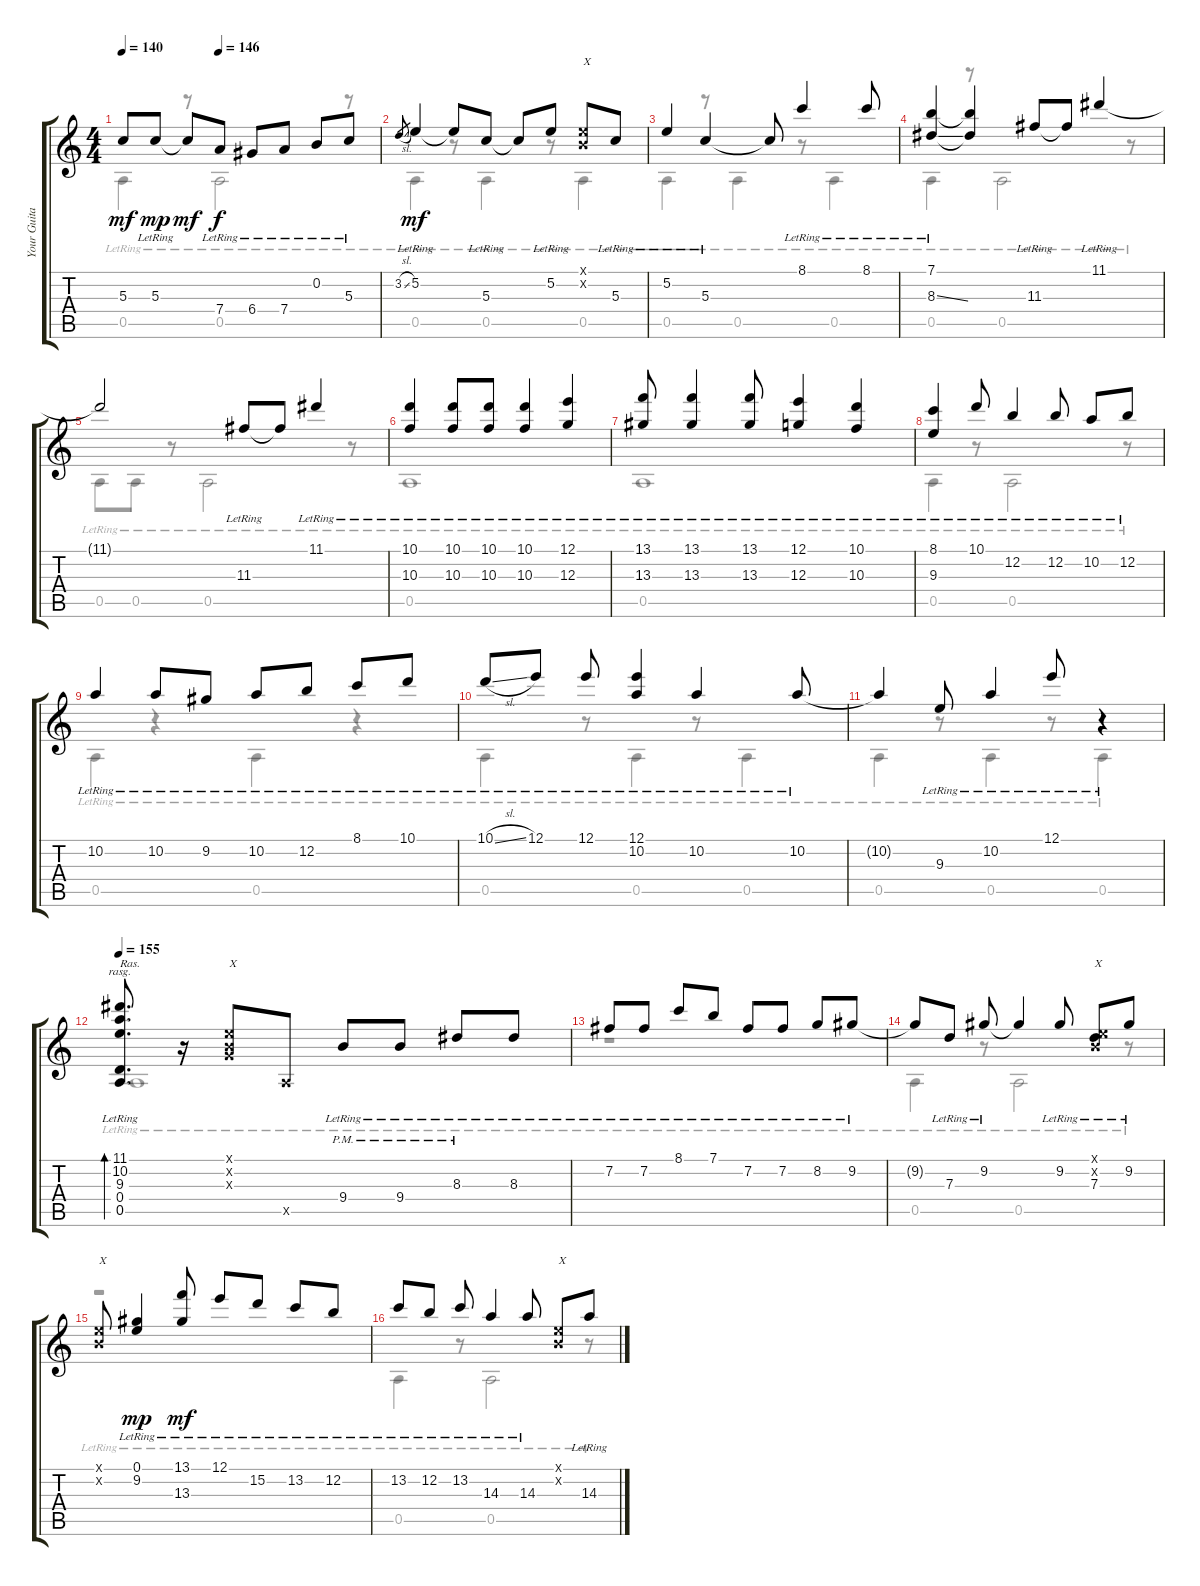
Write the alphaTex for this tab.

\track ("Your Guitar" "Your Guita") {instrument acousticguitarsteel}
\staff {score tabs}
\tuning (E4 B3 G3 D3 A2 E2) {hide}
\voice
\ts (4 4)
\tempo 140
\tempo (146 0.375)
\clef g2
\ks c
5.3{t}.8{dy mf} 5.3{lr}.8{dy mp} 5.3{t}.8{dy mf} 7.4{lr}.8{dy f} 6.4{lr}.8 7.4{lr}.8 0.2{lr}.8 5.3{lr}.8 |
3.2{sl}.8{gr} 5.2{lr}.4{dy mf} 5.2{t}.8 5.3{lr}.8 5.3{t}.8 5.2{lr}.8 (0.1{x} 0.2{x}).8{txt "X"} 5.3{lr}.8 |
5.2{lr}.4 5.3{lr}.4 5.3{t}.8 8.1{lr}.4 8.1{lr}.8 |
(7.1{lr} 8.3{ss lr}).4 (7.1{t} 8.3{t}).4 11.3{lr}.8 11.3{t}.8 11.1{lr}.4 |
11.1{t}.2 11.3{lr}.8 11.3{t}.8 11.1{lr}.4 |
(10.1{lr} 10.3{lr}).4 (10.1{lr} 10.3{lr}).8 (10.1{lr} 10.3{lr}).8 (10.1{lr} 10.3{lr}).4 (12.1{lr} 12.3{lr}).4 |
(13.1{lr} 13.3{lr}).8 (13.1{lr} 13.3{lr}).4 (13.1{lr} 13.3{lr}).8 (12.1{lr} 12.3{lr}).4 (10.1{lr} 10.3{lr}).4 |
(8.1{lr} 9.3{lr}).4 10.1{lr}.8 12.2{lr}.4 12.2{lr}.8 10.2{lr}.8 12.2{lr}.8 |
10.2{lr}.4 10.2{lr}.8 9.2{lr}.8 10.2{lr}.8 12.2{lr}.8 8.1{lr}.8 10.1{lr}.8 |
10.1{sl lr}.8 12.1{lr}.8 12.1{lr}.8 (12.1{lr} 10.2{lr}).4 10.2{lr}.4 10.2{lr}.8 |
10.2{t}.4 9.3{lr}.8 10.2{lr}.4 12.1{lr}.8 r.4 |
\tempo 155
(11.1{lr} 10.2{lr} 9.3{lr} 0.4{lr} 0.5{lr}).8{d bd 480 rasg ii txt "Ras."} r.16 (0.1{x} 0.2{x} 0.3{x}).8{txt "X"} 0.5{x}.8 9.4{pm lr}.8 9.4{pm lr}.8 8.3{pm lr}.8 8.3{lr}.8 |
7.2{lr}.8 7.2{lr}.8 8.1{lr}.8 7.1{lr}.8 7.2{lr}.8 7.2{lr}.8 8.2{lr}.8 9.2{lr}.8 |
9.2{t}.8 7.3{lr}.8 9.2{lr}.8 9.2{t}.4 9.2{lr}.8 (0.1{x} 0.2{x} 7.3{lr}).8{txt "X"} 9.2{lr}.8 |
(0.1{x} 0.2{x}).8{txt "X"} (0.1{lr} 9.2{lr}).4{dy mp} (13.1{lr} 13.3{lr}).8{dy mf} 12.1{lr}.8 15.2{lr}.8 13.2{lr}.8 12.2{lr}.8 |
13.2{lr}.8 12.2{lr}.8 13.2{lr}.8 14.3{lr}.4 14.3{lr}.8 (0.1{x} 0.2{x}).8{txt "X"} 14.3{lr}.8
\voice
\clef g2
\ottava regular
\simile none
\ks c
0.5{lr}.4{dy mf} r.8 0.5{lr}.2 r.8 |
0.5{lr}.4 r.8 0.5{lr}.4 r.8 0.5{lr}.4 |
0.5{lr}.4 r.8 0.5{lr}.4 r.8 0.5{lr}.4 |
0.5{lr}.4 r.8 0.5{lr}.2 r.8 |
0.5{lr}.8 0.5{lr}.8 r.8 0.5{lr}.2 r.8 |
0.5{lr}.1 |
0.5{lr}.1 |
0.5{lr}.4 r.8 0.5{lr}.2 r.8 |
0.5{lr}.4 r.4 0.5{lr}.4 r.4 |
0.5{lr}.4 r.8 0.5{lr}.4 r.8 0.5{lr}.4 |
0.5{lr}.4 r.8 0.5{lr}.4 r.8 0.5{lr}.4 |
0.5{lr}.1 |
r.1 |
0.5{lr}.4 r.8 0.5{lr}.2 r.8 |
r.1 |
0.5{lr}.4 r.8 0.5{lr}.2 r.8
